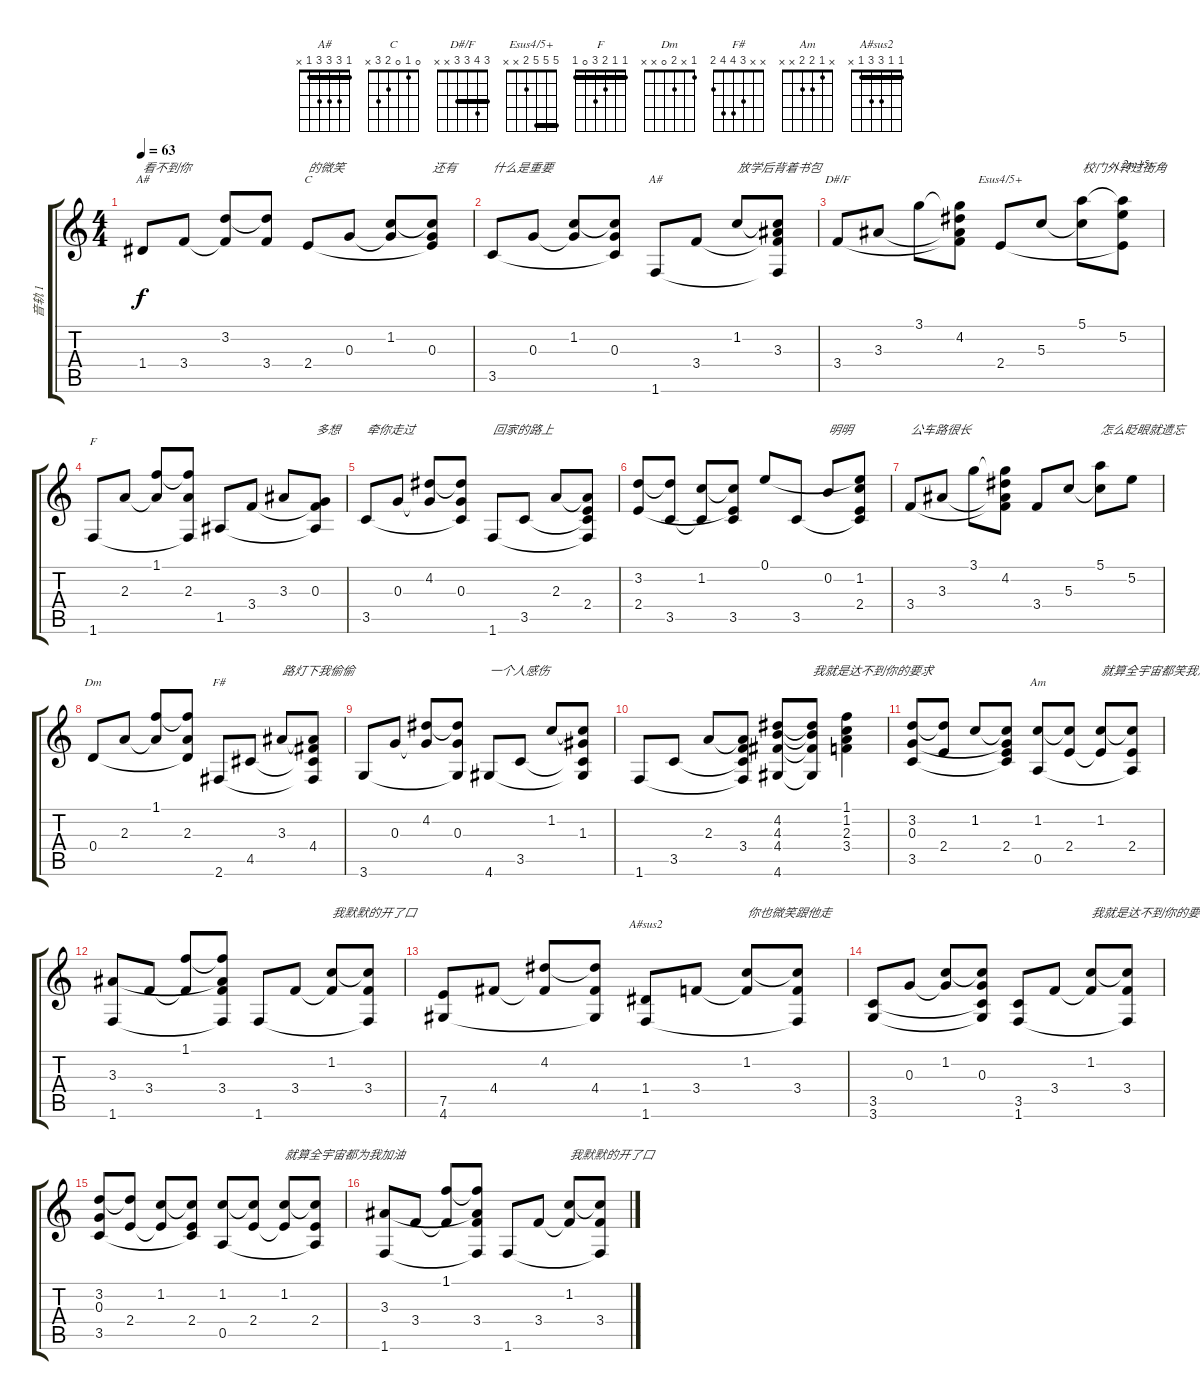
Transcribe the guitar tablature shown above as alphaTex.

\track ("音轨 1" "音轨 1") {instrument acousticguitarsteel}
\staff {score tabs}
\tuning (E4 B3 G3 D3 A2 E2) {hide}
\chord ("A#" 1 3 3 0 1 x)
\chord ("C" 0 1 0 2 3 x)
\chord ("A#" 1 3 3 3 1 x) {barre 1}
\chord ("D#/F" 3 4 3 3 x x) {barre 3}
\chord ("Esus4/5+" 5 5 5 2 x x) {barre 5}
\chord ("F" 1 1 2 3 0 1) {barre 1}
\chord ("Dm" 1 x 2 0 x x)
\chord ("F#" x x 3 4 4 2)
\chord ("Am" x 1 2 2 x x)
\chord ("A#sus2" 1 1 3 3 1 x) {barre 1}
\ts (4 4)
\tempo 63
\clef g2
\ks c
1.4.8{ch "A#" txt "看不到你" dy f} 3.4.8 (3.2 3.4{t}).8 (3.2{t} 3.4).8 2.4.8{ch "C" txt "的微笑"} 0.3.8 (1.2 0.3{t}).8 (1.2{t} 0.3 2.4{t}).8{txt "还有"} |
3.5.8{txt "什么是重要"} 0.3.8 (1.2 0.3{t}).8 (1.2{t} 0.3 3.5{t}).8 1.6.8{ch "A#"} 3.4.8 1.2.8{txt "放学后背着书包"} (1.2{t} 3.3 3.4{t} 1.6{t}).8 |
3.4.8{ch "D#/F"} 3.3.8 3.1.8 (3.1{t} 4.2 3.3{t} 3.4{t}).8 2.4.8{ch "Esus4/5+"} 5.3.8 (5.1 5.3{t}).8{txt "校门外转过街角"} (5.1{t} 5.2 2.4{t}).8{txt "2m15s"} |
1.6.8{ch "F"} 2.3.8 (1.1 2.3{t}).8 (1.1{t} 2.3 1.6{t}).8 1.5.8 3.4.8 3.3.8 (0.3 3.4{t} 1.5{t}).8{txt "多想"} |
3.5.8{txt "牵你走过"} 0.3.8 (4.2 0.3{t}).8 (4.2{t} 0.3 3.5{t}).8 1.6.8{txt "回家的路上"} 3.5.8 2.3.8 (2.3{t} 2.4 3.5{t} 1.6{t}).8 |
(3.2 2.4).8 (3.2{t} 3.5).8 (1.2 3.5{t}).8 (1.2{t} 2.4{t} 3.5).8 0.1.8 3.5.8 0.2.8{txt "明明"} (0.1{t} 1.2 2.4 3.5{t}).8 |
3.4.8{txt "公车路很长"} 3.3.8 3.1.8 (3.1{t} 4.2 3.3{t} 3.4{t}).8 3.4.8 5.3.8 (5.1 5.3{t}).8{txt "怎么眨眼就遗忘"} 5.2.8 |
0.4.8{ch "Dm"} 2.3.8 (1.1 2.3{t}).8 (1.1{t} 2.3 0.4{t}).8 2.6.8{ch "F#"} 4.5.8 3.3.8{txt "路灯下我偷偷"} (3.3{t} 4.4 4.5{t} 2.6{t}).8 |
3.6.8 0.3.8 (4.2 0.3{t}).8 (4.2{t} 0.3 3.6{t}).8 4.6.8{txt "一个人感伤"} 3.5.8 1.2.8 (1.2{t} 1.3 3.5{t} 4.6{t}).8 |
1.6.8 3.5.8 2.3.8 (2.3{t} 3.4 3.5{t} 1.6{t}).8 (4.2 4.3 4.4 4.6).8 (4.2{t} 4.3{t} 4.4{t} 4.6{t}).8{txt "我就是达不到你的要求"} (1.1 1.2 2.3 3.4).4 |
(3.2 0.3 3.5).8 (3.2{t} 2.4).8 1.2.8 (1.2{t} 0.3{t} 2.4 3.5{t}).8 (1.2 0.5).8{ch "Am"} (1.2{t} 2.4).8 (1.2 2.4{t}).8{txt "就算全宇宙都笑我没用"} (1.2{t} 2.4 0.5{t}).8 |
(3.3 1.6).8 3.4.8 (1.1 3.4{t}).8 (1.1{t} 3.3{t} 3.4 1.6{t}).8 1.6.8 3.4.8 (1.2 3.4{t}).8{txt "我默默的开了口"} (1.2{t} 3.4 1.6{t}).8 |
(7.5 4.6).8 4.4.8 (4.2 4.4{t}).8 (4.2{t} 4.4 4.6{t}).8 (1.4 1.6).8{ch "A#sus2"} 3.4.8 (1.2 3.4{t}).8{txt "你也微笑跟他走"} (1.2{t} 3.4 1.6{t}).8 |
(3.5 3.6).8 0.3.8 (1.2 0.3{t}).8 (1.2{t} 0.3 3.5{t} 3.6{t}).8 (3.5 1.6).8 3.4.8 (1.2 3.4{t}).8{txt "我就是达不到你的要求"} (1.2{t} 3.4 1.6{t}).8 |
(3.2 0.3 3.5).8 (3.2{t} 2.4).8 (1.2 2.4{t}).8 (1.2{t} 2.4 3.5{t}).8 (1.2 0.5).8 (1.2{t} 2.4).8 (1.2 2.4{t}).8{txt "就算全宇宙都为我加油"} (1.2{t} 2.4 0.5{t}).8 |
(3.3 1.6).8 3.4.8 (1.1 3.4{t}).8 (1.1{t} 3.3{t} 3.4 1.6{t}).8 1.6.8 3.4.8 (1.2 3.4{t}).8{txt "我默默的开了口"} (1.2{t} 3.4 1.6{t}).8
